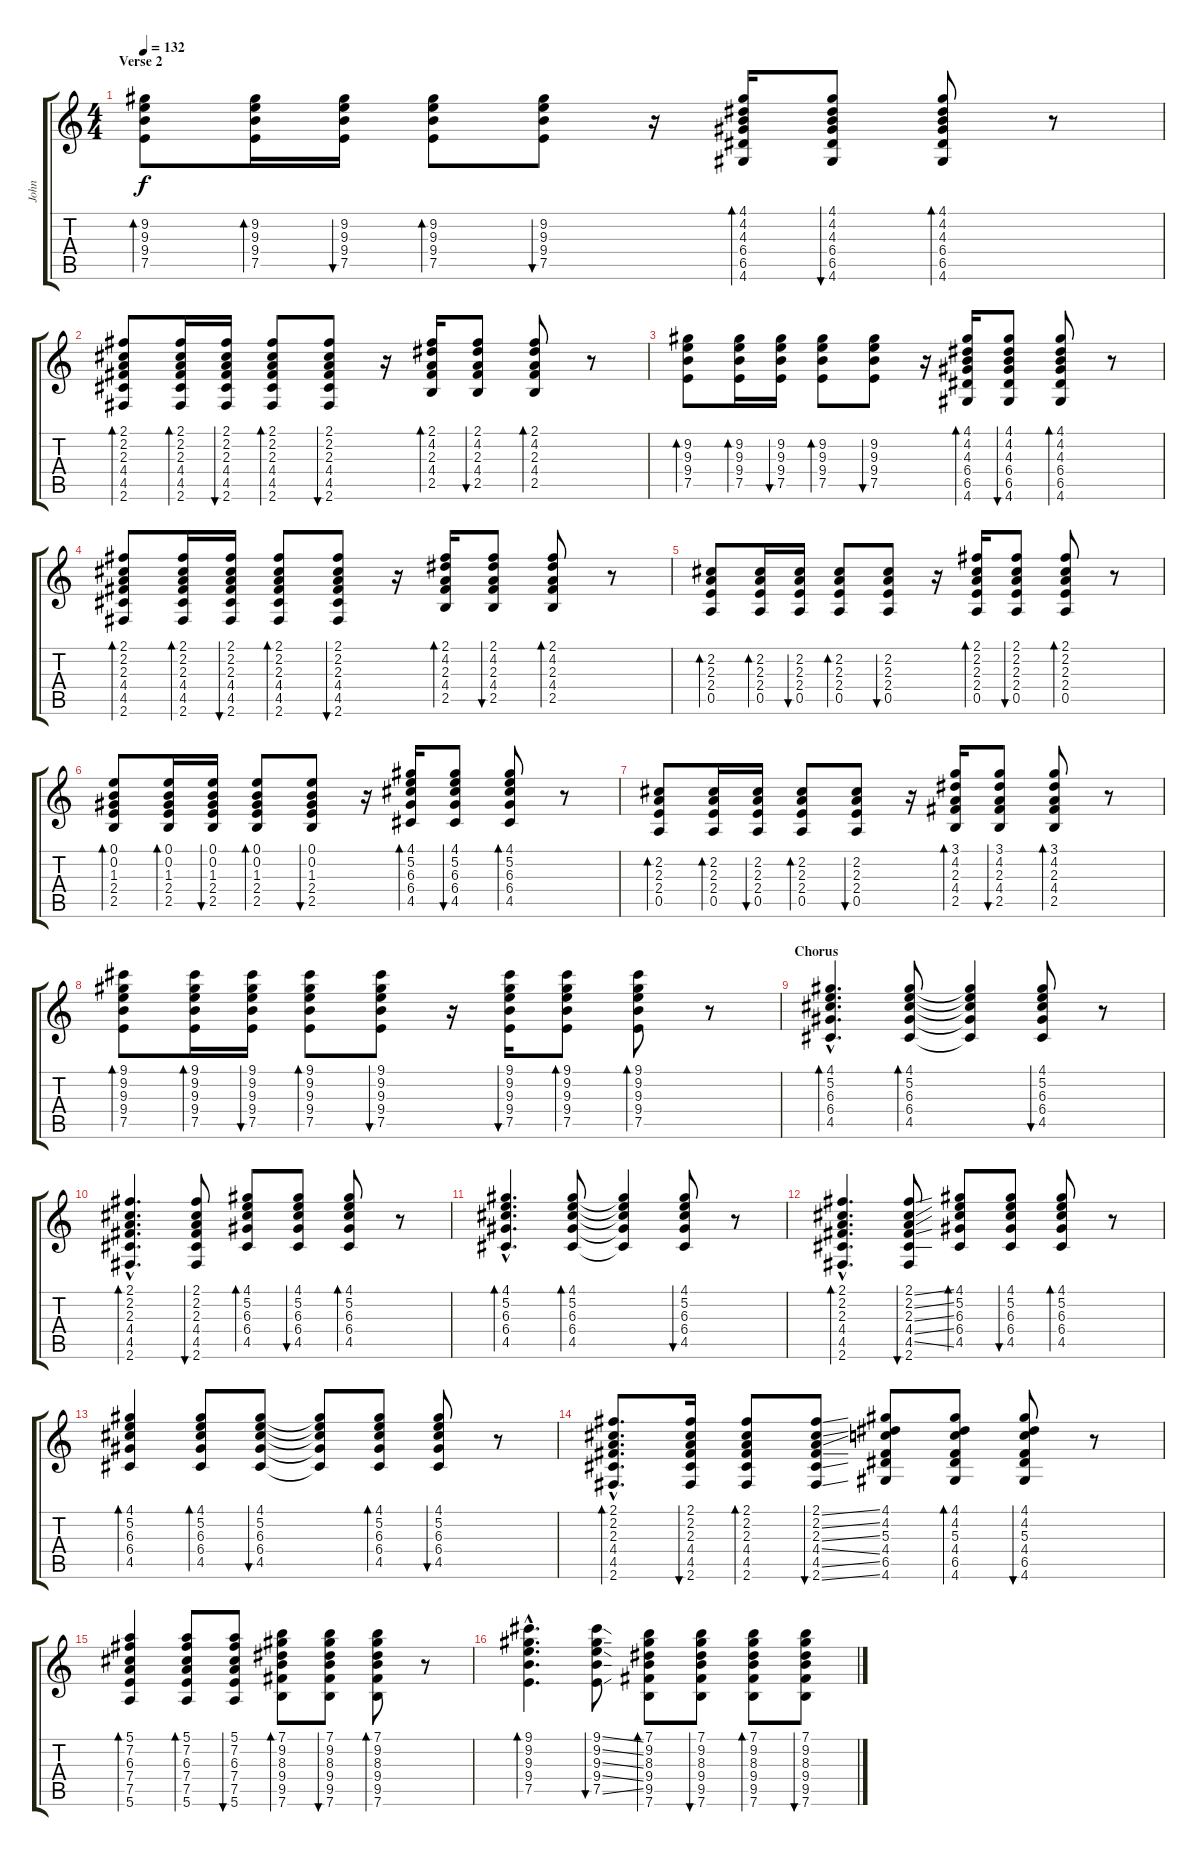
\track ("John" "John") {instrument electricguitarclean}
\staff {score tabs}
\tuning (E4 B3 G3 D3 A2 E2) {hide}
\ts (4 4)
\section ("" "Verse 2")
\tempo 132
\clef g2
\ks c
(9.2 9.3 9.4 7.5).8{bd 60 dy f} (9.2 9.3 9.4 7.5).16{bd 60} (9.2 9.3 9.4 7.5).16{bu 60} (9.2 9.3 9.4 7.5).8{bd 60} (9.2 9.3 9.4 7.5).8{bu 60} r.16 (4.1 4.2 4.3 6.4 6.5 4.6).16{bd 60} (4.1 4.2 4.3 6.4 6.5 4.6).8{bu 60} (4.1 4.2 4.3 6.4 6.5 4.6).8{bd 60} r.8 |
(2.1 2.2 2.3 4.4 4.5 2.6).8{bd 60} (2.1 2.2 2.3 4.4 4.5 2.6).16{bd 60} (2.1 2.2 2.3 4.4 4.5 2.6).16{bu 60} (2.1 2.2 2.3 4.4 4.5 2.6).8{bd 60} (2.1 2.2 2.3 4.4 4.5 2.6).8{bu 60} r.16 (2.1 4.2 2.3 4.4 2.5).16{bd 60} (2.1 4.2 2.3 4.4 2.5).8{bu 60} (2.1 4.2 2.3 4.4 2.5).8{bd 60} r.8 |
(9.2 9.3 9.4 7.5).8{bd 60} (9.2 9.3 9.4 7.5).16{bd 60} (9.2 9.3 9.4 7.5).16{bu 60} (9.2 9.3 9.4 7.5).8{bd 60} (9.2 9.3 9.4 7.5).8{bu 60} r.16 (4.1 4.2 4.3 6.4 6.5 4.6).16{bd 60} (4.1 4.2 4.3 6.4 6.5 4.6).8{bu 60} (4.1 4.2 4.3 6.4 6.5 4.6).8{bd 60} r.8 |
(2.1 2.2 2.3 4.4 4.5 2.6).8{bd 60} (2.1 2.2 2.3 4.4 4.5 2.6).16{bd 60} (2.1 2.2 2.3 4.4 4.5 2.6).16{bu 60} (2.1 2.2 2.3 4.4 4.5 2.6).8{bd 60} (2.1 2.2 2.3 4.4 4.5 2.6).8{bu 60} r.16 (2.1 4.2 2.3 4.4 2.5).16{bd 60} (2.1 4.2 2.3 4.4 2.5).8{bu 60} (2.1 4.2 2.3 4.4 2.5).8{bd 60} r.8 |
(2.2 2.3 2.4 0.5).8{bd 60} (2.2 2.3 2.4 0.5).16{bd 60} (2.2 2.3 2.4 0.5).16{bu 60} (2.2 2.3 2.4 0.5).8{bd 60} (2.2 2.3 2.4 0.5).8{bu 60} r.16 (2.1 2.2 2.3 2.4 0.5).16{bd 60} (2.1 2.2 2.3 2.4 0.5).8{bu 60} (2.1 2.2 2.3 2.4 0.5).8{bd 60} r.8 |
(0.1 0.2 1.3 2.4 2.5).8{bd 60} (0.1 0.2 1.3 2.4 2.5).16{bd 60} (0.1 0.2 1.3 2.4 2.5).16{bu 60} (0.1 0.2 1.3 2.4 2.5).8{bd 60} (0.1 0.2 1.3 2.4 2.5).8{bu 60} r.16 (4.1 5.2 6.3 6.4 4.5).16{bd 60} (4.1 5.2 6.3 6.4 4.5).8{bu 60} (4.1 5.2 6.3 6.4 4.5).8{bd 60} r.8 |
(2.2 2.3 2.4 0.5).8{bd 60} (2.2 2.3 2.4 0.5).16{bd 60} (2.2 2.3 2.4 0.5).16{bu 60} (2.2 2.3 2.4 0.5).8{bd 60} (2.2 2.3 2.4 0.5).8{bu 60} r.16 (3.1 4.2 2.3 4.4 2.5).16{bd 60} (3.1 4.2 2.3 4.4 2.5).8{bu 60} (3.1 4.2 2.3 4.4 2.5).8{bd 60} r.8 |
(9.1 9.2 9.3 9.4 7.5).8{bd 60} (9.1 9.2 9.3 9.4 7.5).16{bd 60} (9.1 9.2 9.3 9.4 7.5).16{bu 60} (9.1 9.2 9.3 9.4 7.5).8{bd 60} (9.1 9.2 9.3 9.4 7.5).8{bu 60} r.16 (9.1 9.2 9.3 9.4 7.5).16{bu 60} (9.1 9.2 9.3 9.4 7.5).8{bd 60} (9.1 9.2 9.3 9.4 7.5).8{bd 60} r.8 |
\section ("" "Chorus")
(4.1{hac} 5.2{hac} 6.3{hac} 6.4{hac} 4.5{hac}).4{d bd 60} (4.1 5.2 6.3 6.4 4.5).8{bd 60} (4.1{t} 5.2{t} 6.3{t} 6.4{t} 4.5{t}).4 (4.1 5.2 6.3 6.4 4.5).8{bu 60} r.8 |
(2.1{hac} 2.2{hac} 2.3{hac} 4.4{hac} 4.5{hac} 2.6{hac}).4{d bd 60} (2.1 2.2 2.3 4.4 4.5 2.6).8{bu 60} (4.1 5.2 6.3 6.4 4.5).8{bd 60} (4.1 5.2 6.3 6.4 4.5).8{bu 60} (4.1 5.2 6.3 6.4 4.5).8{bd 60} r.8 |
(4.1{hac} 5.2{hac} 6.3{hac} 6.4{hac} 4.5{hac}).4{d bd 60} (4.1 5.2 6.3 6.4 4.5).8{bd 60} (4.1{t} 5.2{t} 6.3{t} 6.4{t} 4.5{t}).4 (4.1 5.2 6.3 6.4 4.5).8{bu 60} r.8 |
(2.1{hac} 2.2{hac} 2.3{hac} 4.4{hac} 4.5{hac} 2.6{hac}).4{d bd 60} (2.1{ss} 2.2{ss} 2.3{ss} 4.4{ss} 4.5{ss} 2.6).8{bu 60} (4.1 5.2 6.3 6.4 4.5).8{bd 60} (4.1 5.2 6.3 6.4 4.5).8{bu 60} (4.1 5.2 6.3 6.4 4.5).8{bd 60} r.8 |
(4.1 5.2 6.3 6.4 4.5).4{bd 60} (4.1 5.2 6.3 6.4 4.5).8{bd 60} (4.1 5.2 6.3 6.4 4.5).8{bu 60} (4.1{t} 5.2{t} 6.3{t} 6.4{t} 4.5{t}).8 (4.1 5.2 6.3 6.4 4.5).8{bd 60} (4.1 5.2 6.3 6.4 4.5).8{bu 60} r.8 |
(2.1{hac} 2.2{hac} 2.3{hac} 4.4{hac} 4.5{hac} 2.6{hac}).8{d bd 60} (2.1 2.2 2.3 4.4 4.5 2.6).16{bu 60} (2.1 2.2 2.3 4.4 4.5 2.6).8{bd 60} (2.1{ss} 2.2{ss} 2.3{ss} 4.4{ss} 4.5{ss} 2.6{ss}).8{bu 60} (4.1 4.2 5.3 4.4 6.5 4.6).8 (4.1 4.2 5.3 4.4 6.5 4.6).8{bd 60} (4.1 4.2 5.3 4.4 6.5 4.6).8{bu 60} r.8 |
(5.1 7.2 6.3 7.4 7.5 5.6).4{bd 60} (5.1 7.2 6.3 7.4 7.5 5.6).8{bd 60} (5.1 7.2 6.3 7.4 7.5 5.6).8{bu 60} (7.1 9.2 8.3 9.4 9.5 7.6).8{bd 60} (7.1 9.2 8.3 9.4 9.5 7.6).8{bu 60} (7.1 9.2 8.3 9.4 9.5 7.6).8{bd 60} r.8 |
(9.1{hac} 9.2{hac} 9.3{hac} 9.4{hac} 7.5{hac}).4{d bd 60} (9.1{ss} 9.2{ss} 9.3{ss} 9.4{ss} 7.5{ss}).8{bu 60} (7.1 9.2 8.3 9.4 9.5 7.6).8{bd 60} (7.1 9.2 8.3 9.4 9.5 7.6).8{bu 60} (7.1 9.2 8.3 9.4 9.5 7.6).8{bd 60} (7.1 9.2 8.3 9.4 9.5 7.6).8{bu 60}
